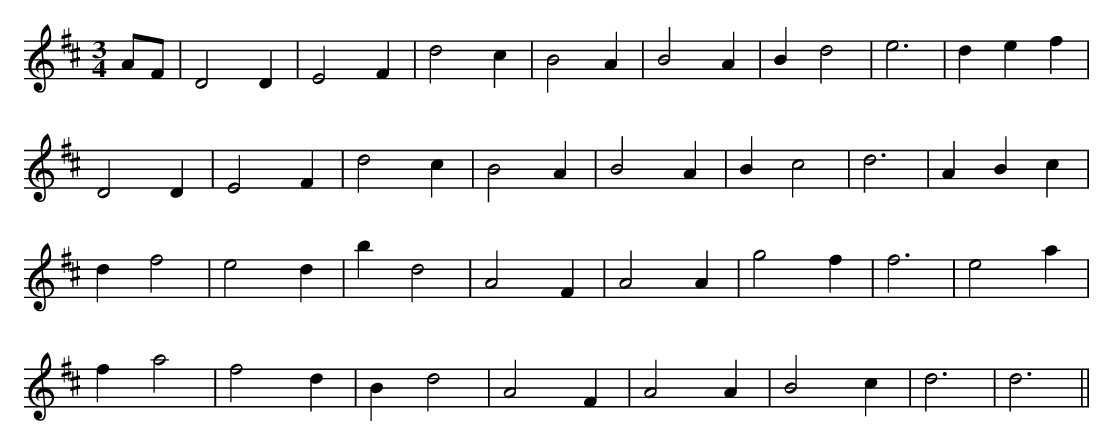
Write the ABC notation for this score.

X:1
M:3/4
K:D
AF|D4 D2|E4 F2|d4 c2|B4 A2|B4 A2|B2 d4|e6|d2 e2 f2|
D4 D2|E4 F2|d4 c2|B4 A2|B4 A2|B2 c4|d6|A2 B2 c2|
d2 f4|e4 d2|b2 d4|A4 F2|A4 A2|g4 f2|f6|e4 a2|
f2 a4|f4 d2|B2 d4|A4 F2|A4 A2|B4 c2|d6|d6||
